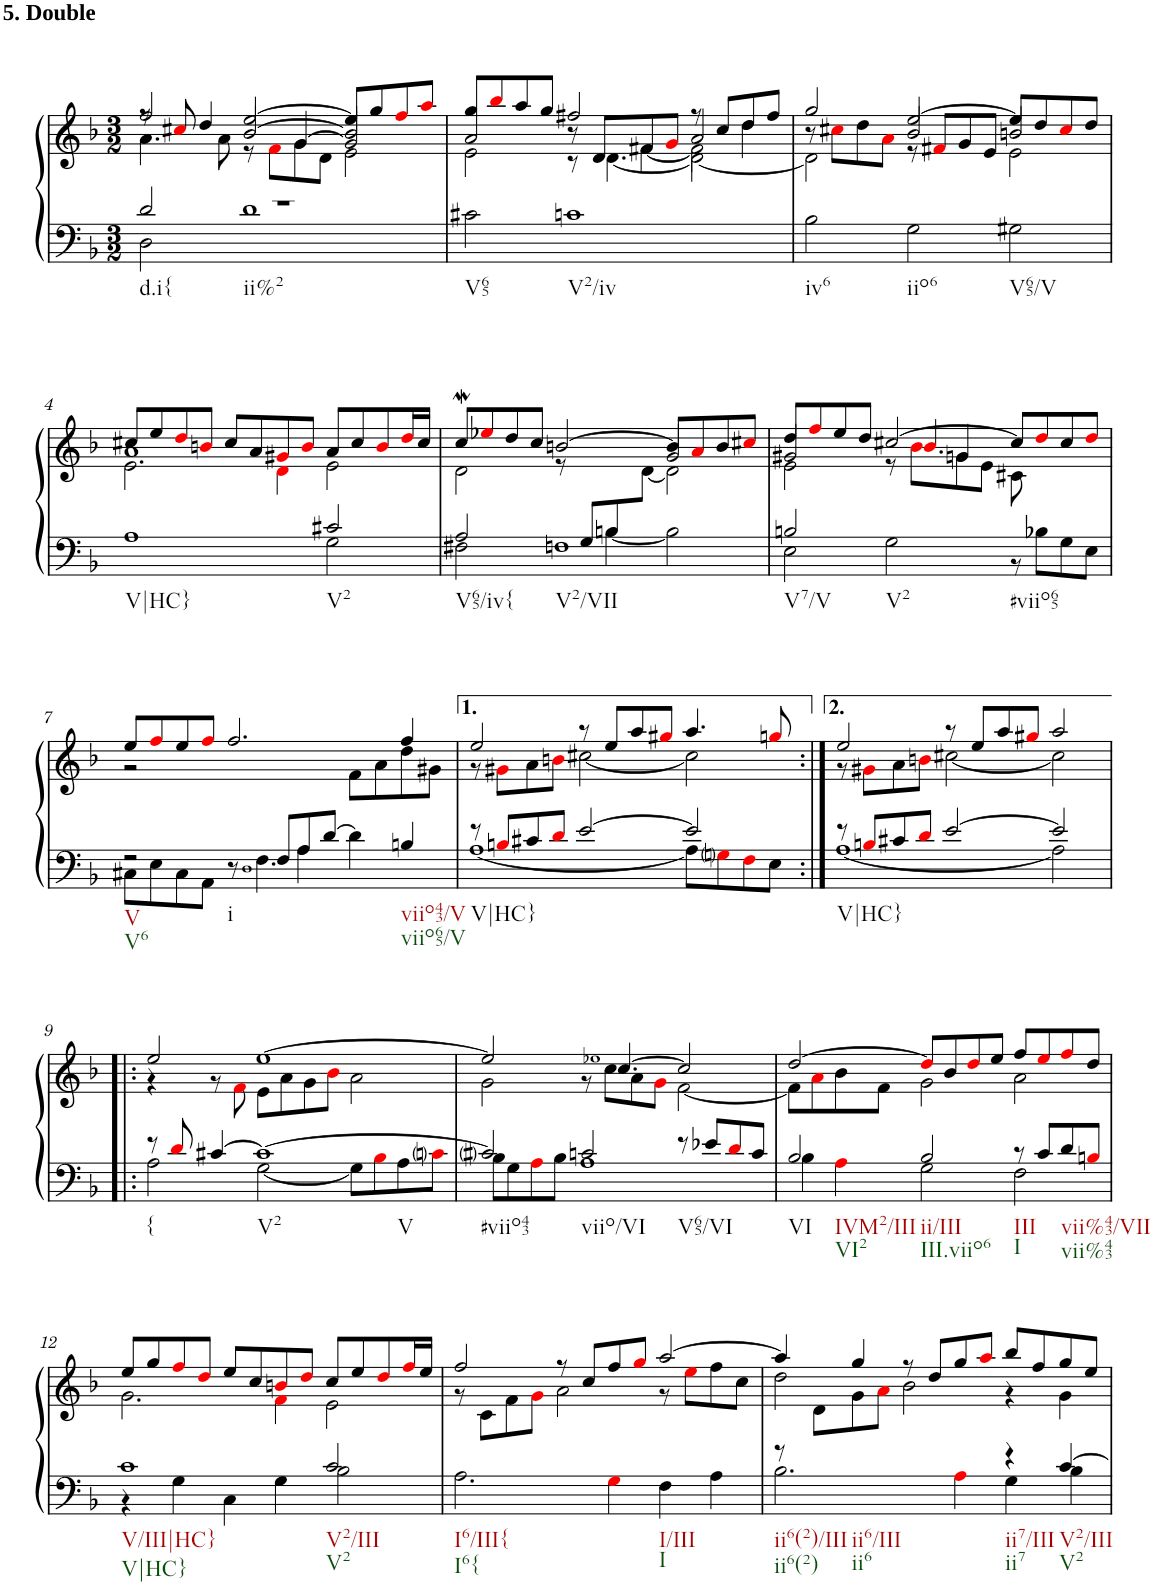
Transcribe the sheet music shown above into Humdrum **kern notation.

**kern	**kern
*part1	*part1
*staff2	*staff1
*I"Midi_2	*
*clefF4	*clefG2
*k[b-]	*k[b-]
*M3/2	*M3/2
=1	=1
*^	*^
*	*	*	*^
*	*	*	*	*^
*	*	*	*	*	*^
!	!	!LO:TX:a:B:t=5. Double	!	!	!	!
!LO:TX:b:t=d.i{	!	!	!	!	!	!
2d/	2D\	2ff/	8r	4.a\	1.r	2.ryy
.	.	.	8cc#Xi/	.	.	.
.	.	.	4dd/	.	.	.
.	.	.	.	8a\	.	.
!LO:TX:b:t=ii%2	!	!	!	!	!	!
4ryy	1d	[2ee/	[2b-/	8r	.	.
.	.	.	.	8fi\L	.	.
2.ryy	.	.	.	8g\	.	[4g/
.	.	.	.	8d\J	.	.
.	.	8ee/L]	2b-/]	2e\	.	2g/]
.	.	8gg/	.	.	.	.
.	.	8ffi/	.	.	.	.
.	.	8aai/J	.	.	.	.
=2	=2	=2	=2	=2	=2	=2
!LO:TX:b:t=V65	!	!	!	!	!	!
2ryy	2c#X\	8gg/L	2a/	2e\	2ryy	2.ryy
.	.	8bb-i/	.	.	.	.
.	.	8aa/	.	.	.	.
.	.	8gg/J	.	.	.	.
!LO:TX:b:t=V2/iv	!	!	!	!	!	!
4ryy	1cn	2ff#X/	8r	8r	2ryy	.
.	.	.	8d/L	[4.d\	.	.
2.ryy	.	.	8f#X/	.	.	[4f#\
.	.	.	8gi/J	.	.	.
.	.	8r	2a/	2d\_	4ryy	2f#\]
.	.	8cc/L	.	.	.	.
.	.	8dd/	.	.	4dd\	.
.	.	8ff#/J	.	.	.	.
*	*	*	*	*	*v	*v
=3	=3	=3	=3	=3	=3
!LO:TX:b:t=iv6	!	!	!	!	!
2ryy	2B-\	2gg/	8r	2d\]	1.ryy
.	.	.	8cc#Xi\L	.	.
.	.	.	8dd\	.	.
.	.	.	8ai\J	.	.
!LO:TX:b:t=iio6	!	!	!	!	!
2ryy	2G\	[2ee/	2b-/	8r	.
.	.	.	.	8f#Xi/L	.
.	.	.	.	8g/	.
.	.	.	.	8e/J	.
!LO:TX:b:t=V65/V	!	!	!	!	!
2ryy	2G#X\	8ee/L]	2bn/	2e\	.
.	.	8dd/	.	.	.
.	.	8cc#i/	.	.	.
.	.	8dd/J	.	.	.
*	*	*	*	*v	*v
!!LO:LB:g=z
=4	=4	=4	=4	=4
!LO:TX:b:t=V|HC}	!	!	!	!
2ryy	1A	8cc#X/L	1a	2.e\
.	.	8ee/	.	.
.	.	8ddi/	.	.
.	.	8bni/J	.	.
2ryy	.	8cc#/L	.	.
.	.	8a/	.	.
.	.	8g#Xi/	.	4di\
.	.	8bi/J	.	.
!LO:TX:b:t=V2	!	!	!	!
2c#X/	2G\	8a/L	2e\	2ryy
.	.	8cc#/	.	.
.	.	8bi/	.	.
.	.	16ddi/L	.	.
.	.	16cc#/JJ	.	.
=5	=5	=5	=5	=5
*	*^	*	*	*
!LO:TX:b:t=V65/iv{	!	!	!	!	!
8ryy	2A/	2F#X\	8ccW/L	2d\	2ryy
.	.	.	8ee-Xi/	.	.
.	.	.	8dd/	.	.
.	.	.	8cc/J	.	.
!	!LO:TX:b:t=V2/VII	!	!	!	!
.	4ryy	1Fn	[2bn/	8r	2ryy
8G/L	.	.	.	4ryy	.
8Bn/	[4B\	.	.	.	.
2ryy	.	.	.	[8d\J	.
.	2B\]	.	8b/L]	2d\]	2g/
.	.	.	8ai/	.	.
.	.	.	8b/	.	.
8ryy	.	.	8cc#Xi/J	.	.
*	*v	*v	*	*	*
=6	=6	=6	=6	=6
*	*	*	*	*^
!LO:TX:b:t=V7/V	!	!	!	!	!
2Bn/	2E\	8dd/L	2e\	2g#X/	8ryy
*	*	*	*	*v	*v
.	.	8ffi/	.	.
.	.	8ee/	.	.
.	.	8dd/J	.	.
!LO:TX:b:t=V2	!	!	!	!
8ryy	2G\	[2cc#X/	8r	4ryy
*	*	*	*	*^
4.ryy	.	.	4.b-i/	.	8b-i\L
.	.	.	.	4gn/	8g\
.	.	.	.	.	8e\J
!LO:TX:b:t=#viio65	!	!	!	!	!
2ryy	8r	8cc#/L]	8c#X\	4ryy	2ryy
.	8B-X\L	8ddi/	8ryy	.	.
.	8G\	8cc#/	8ryy	4ryy	.
.	8E\J	8ddi/J	8ryy	.	.
*	*	*	*v	*v	*v
!!LO:LB:g=z
=7	=7	=7	=7
*	*^	*	*
!LO:TX:b:t=V	!	!	!	!
!LO:TX:b:t=V6	!	!	!	!
2.ryy	2r	8C#X\L	8ee/L	2r
.	.	8E\	8ffi/	.
.	.	8C#\	8ee/	.
.	.	8AA\J	8ffi/J	.
!	!LO:TX:b:t=i	!	!	!
.	8r	8ryy	2.ff/	4ryy
.	.	1qD	.	.
.	8F/L	4.F\	.	.
4A\	8A/	.	.	4ryy
.	[8d/J	.	.	.
2ryy	4d\]	2ryy	.	8f\L
.	.	.	.	8a\
!	!LO:TX:b:t=viio43/V	!	!	!
!	!LO:TX:b:t=viio65/V	!	!	!
.	4Bn/	.	4ff/	8dd\
.	.	.	.	8g#X\J
*	*v	*v	*	*
=8	=8	=8	=8
!LO:TX:b:t=V|HC}	!	!	!
8r	[1A	2ee/	8r
8Bni/L	.	.	8g#Xi\L
8c#X/	.	.	8a\
8di/J	.	.	8bni\J
[2e/	.	8r	[2cc#X\
.	.	8ee/L	.
.	.	8aa/	.
.	.	8gg#Xi/J	.
2e/]	8A\L]	4.aa/	2cc#\]
.	8Gnji\	.	.
.	8Fi\	.	.
.	8E\J	8ggni/	.
=8X1:|!	=8X1:|!	=8X1:|!	=8X1:|!
!LO:TX:b:t=V|HC}	!	!	!
8r	[1A	2ee/	8r
8Bni/L	.	.	8g#Xi\L
8c#X/	.	.	8a\
8di/J	.	.	8bni\J
[2e/	.	8r	[2cc#X\
.	.	8ee/L	.
.	.	8aa/	.
.	.	8gg#Xi/J	.
2e/]	2A\]	2aa/	2cc#\]
!!LO:LB:g=z	!!
=9!|:	=9!|:	=9!|:	=9!|:
!LO:TX:b:t={	!	!	!
8r	2A\	2ee/	4r
8di/	.	.	.
[4c#X/	.	.	8r
.	.	.	8fi\
!LO:TX:b:t=V2	!	!	!
!LO:TX:b:t=V	!	!	!
1c#_	[2G\	[1ee	8e\L
.	.	.	8a\
.	.	.	8g\
.	.	.	8b-i\J
.	8G\L]	.	2a\
.	8B-i\	.	.
.	8A\	.	.
.	8cnji\J	.	.
=10	=10	=10	=10
!LO:TX:b:t=#viio43	!	!	!
2c#j/]	8B-\L	2ee/]	2g\
.	8G\	.	.
.	8Ai\	.	.
.	8B-\J	.	.
!LO:TX:b:t=viio/VI	!	!	!
2cn/	1A	8ryy	8r
.	.	1qee-X	.
.	.	[4.cc/	8cc\L
.	.	.	8a\
.	.	.	8gi\J
!LO:TX:b:t=V65/VI	!	!	!
8r	.	2cc/]	[2f\
8e-X/L	.	.	.
8di/	.	.	.
8c/J	.	.	.
=11	=11	=11	=11
!LO:TX:b:t=VI	!	!	!
!LO:TX:b:t=IVM2/III	!	!	!
!LO:TX:b:t=VI2	!	!	!
2B-/	4B-\	[2dd/	8f\L]
.	.	.	8ai\
.	4Ai\	.	8b-\
.	.	.	8f\J
!LO:TX:b:t=ii/III	!	!	!
!LO:TX:b:t=III.viio6	!	!	!
2B-/	2G\	8ddi/L]	2g\
.	.	8b-/	.
.	.	8ddi/	.
.	.	8ee/J	.
!LO:TX:b:t=III	!	!	!
!LO:TX:b:t=I	!	!	!
8r	2F\	8ff/L	2a\
8c/L	.	8eei/	.
!LO:TX:b:t=vii%43/VII	!	!	!
!LO:TX:b:t=vii%43	!	!	!
8d/	.	8ffi/	.
8Bni/J	.	8dd/J	.
!!LO:LB:g=z	!!
=12	=12	=12	=12
!LO:TX:b:t=V/III|HC}	!	!	!
!LO:TX:b:t=V|HC}	!	!	!
1c	4r	8ee/L	2.g\
.	.	8gg/	.
.	4G\	8ffi/	.
.	.	8ddi/J	.
.	4C\	8ee/L	.
.	.	8cc/	.
.	4G\	8bni/	4fi\
.	.	8ddi/J	.
!LO:TX:b:t=V2/III	!	!	!
!LO:TX:b:t=V2	!	!	!
2c/	2B-\	8cc/L	2e\
.	.	8ee/	.
.	.	8ddi/	.
.	.	16ffi/L	.
.	.	16ee/JJ	.
=13	=13	=13	=13
!LO:TX:b:t=I6/III{	!	!	!
!LO:TX:b:t=I6{	!	!	!
!LO:TX:b:t=I/III	!	!	!
!LO:TX:b:t=I	!	!	!
1.ryy	2.A\	2ff/	8r
.	.	.	8c\L
.	.	.	8f\
.	.	.	8gi\J
.	.	8r	2a\
.	.	8cc/L	.
.	4Gi\	8ff/	.
.	.	8ggi/J	.
.	4F\	[2aa/	8r
.	.	.	8eei\L
.	4A\	.	8ff\
.	.	.	8cc\J
=14	=14	=14	=14
*	*	*	*^
!LO:TX:b:t=ii6(2)/III	!	!	!	!
!LO:TX:b:t=ii6(2)	!	!	!	!
*	*^	*	*	*
8r	2.B-\	4ryy	4aa/]	2dd\	8ryy
4.ryy	.	.	.	.	8d\L
!	!	!LO:TX:b:t=ii6/III	!	!	!
!	!	!LO:TX:b:t=ii6	!	!	!
.	.	1ryy	4gg/	.	8g\
.	.	.	.	.	8ai\J
2ryy	.	.	8r	2b-\	1ryy
.	.	.	8dd/L	.	.
.	4Ai\	.	8gg/	.	.
.	.	.	8aai/J	.	.
!LO:TX:b:t=ii7/III	!	!	!	!	!
!LO:TX:b:t=ii7	!	!	!	!	!
4r	4G\	.	8bb-/L	4r	.
.	.	.	8ff/	.	.
!LO:TX:b:t=V2/III	!	!	!	!	!
!LO:TX:b:t=V2	!	!	!	!	!
[4c/	4B-\	4ryy	8gg/	4g\	.
.	.	.	8ee/J	.	.
*v	*v	*v	*	*	*
*	*v	*v	*v
=	=
*-	*-
